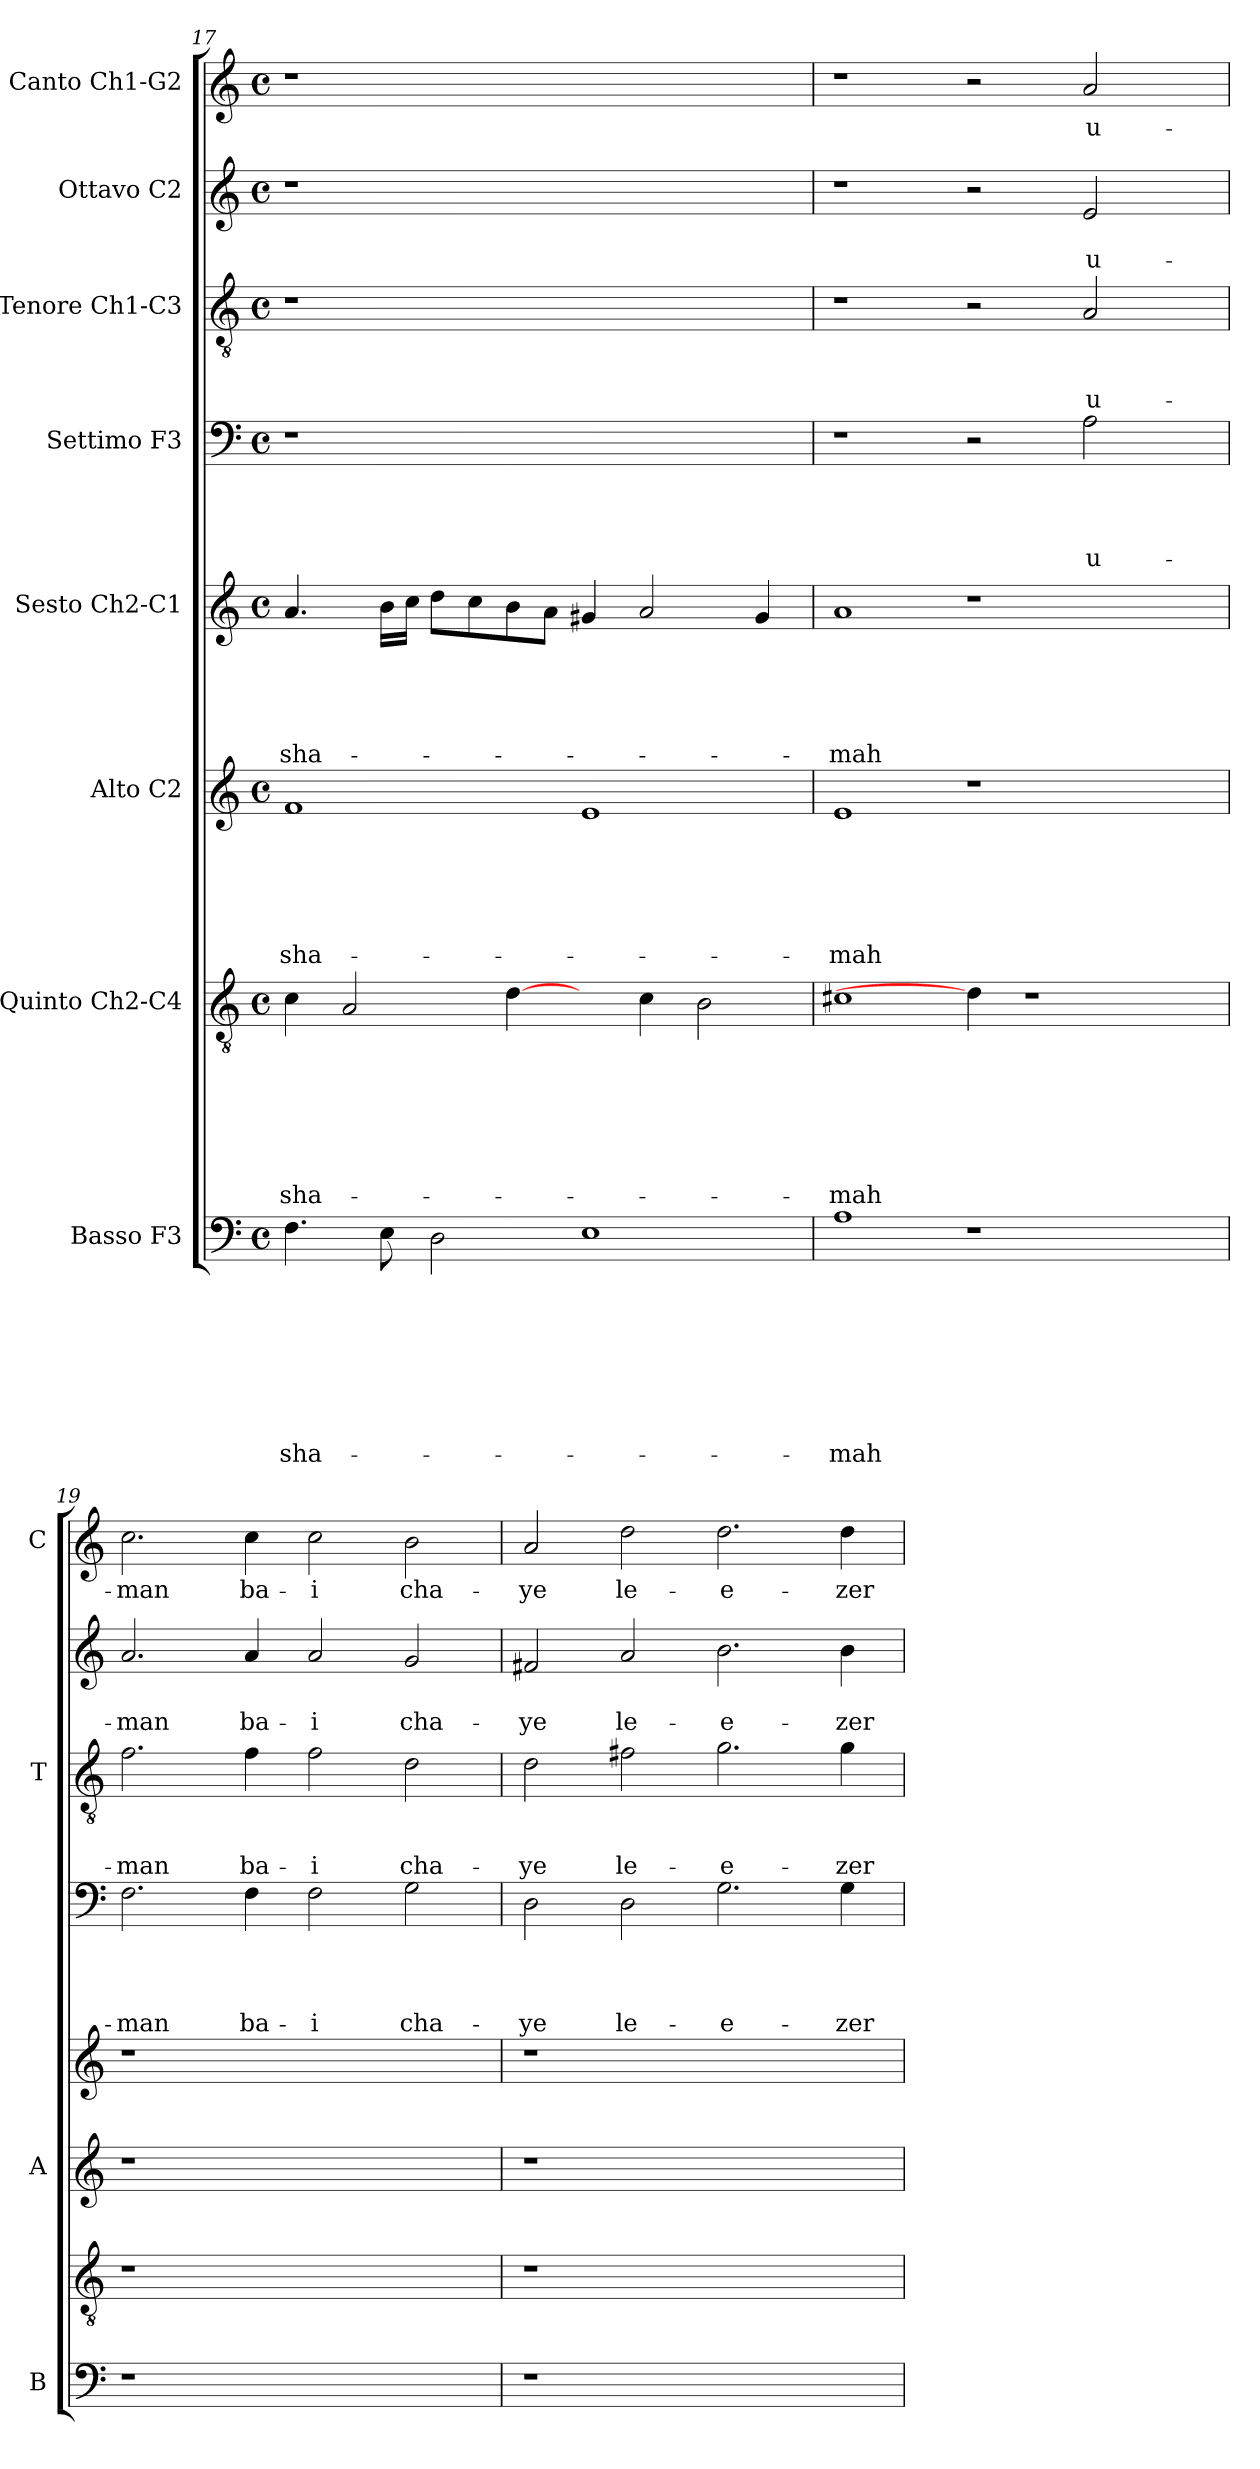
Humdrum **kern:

**kern	**text	**text	**text	**text	**text	**text	**text	**text	**kern	**text	**text	**text	**text	**text	**text	**text	**kern	**text	**text	**text	**text	**text	**text	**kern	**text	**text	**text	**text	**text	**kern	**text	**text	**text	**text	**kern	**text	**text	**text	**kern	**text	**text	**kern	**text
*part8	*part8	*part8	*part8	*part8	*part8	*part8	*part8	*part8	*part7	*part7	*part7	*part7	*part7	*part7	*part7	*part7	*part6	*part6	*part6	*part6	*part6	*part6	*part6	*part5	*part5	*part5	*part5	*part5	*part5	*part4	*part4	*part4	*part4	*part4	*part3	*part3	*part3	*part3	*part2	*part2	*part2	*part1	*part1
*staff8	*staff8	*staff8	*staff8	*staff8	*staff8	*staff8	*staff8	*staff8	*staff7	*staff7	*staff7	*staff7	*staff7	*staff7	*staff7	*staff7	*staff6	*staff6	*staff6	*staff6	*staff6	*staff6	*staff6	*staff5	*staff5	*staff5	*staff5	*staff5	*staff5	*staff4	*staff4	*staff4	*staff4	*staff4	*staff3	*staff3	*staff3	*staff3	*staff2	*staff2	*staff2	*staff1	*staff1
*I"Basso F3	*	*	*	*	*	*	*	*	*I"Quinto Ch2-C4	*	*	*	*	*	*	*	*I"Alto C2	*	*	*	*	*	*	*I"Sesto Ch2-C1	*	*	*	*	*	*I"Settimo F3	*	*	*	*	*I"Tenore Ch1-C3	*	*	*	*I"Ottavo C2	*	*	*I"Canto Ch1-G2	*
*I'B	*	*	*	*	*	*	*	*	*	*	*	*	*	*	*	*	*I'A	*	*	*	*	*	*	*	*	*	*	*	*	*	*	*	*	*	*I'T	*	*	*	*	*	*	*I'C	*
*clefF4	*	*	*	*	*	*	*	*	*clefGv2	*	*	*	*	*	*	*	*clefG2	*	*	*	*	*	*	*clefG2	*	*	*	*	*	*clefF4	*	*	*	*	*clefGv2	*	*	*	*clefG2	*	*	*clefG2	*
*k[]	*	*	*	*	*	*	*	*	*k[]	*	*	*	*	*	*	*	*k[]	*	*	*	*	*	*	*k[]	*	*	*	*	*	*k[]	*	*	*	*	*k[]	*	*	*	*k[]	*	*	*k[]	*
*C:	*	*	*	*	*	*	*	*	*C:	*	*	*	*	*	*	*	*C:	*	*	*	*	*	*	*C:	*	*	*	*	*	*C:	*	*	*	*	*C:	*	*	*	*C:	*	*	*C:	*
*M4/4	*	*	*	*	*	*	*	*	*M4/4	*	*	*	*	*	*	*	*M4/4	*	*	*	*	*	*	*M4/4	*	*	*	*	*	*M4/4	*	*	*	*	*M4/4	*	*	*	*M4/4	*	*	*M4/4	*
*met(c)	*	*	*	*	*	*	*	*	*met(c)	*	*	*	*	*	*	*	*met(c)	*	*	*	*	*	*	*met(c)	*	*	*	*	*	*met(c)	*	*	*	*	*met(c)	*	*	*	*met(c)	*	*	*met(c)	*
=17	=17	=17	=17	=17	=17	=17	=17	=17	=17	=17	=17	=17	=17	=17	=17	=17	=17	=17	=17	=17	=17	=17	=17	=17	=17	=17	=17	=17	=17	=17	=17	=17	=17	=17	=17	=17	=17	=17	=17	=17	=17	=17	=17
!	!	!	!	!	!	!	!	!LO:LY:b	!	!	!	!	!	!	!	!LO:LY:b	!	!	!	!	!	!	!LO:LY:b	!	!	!	!	!	!LO:LY:b	!	!	!	!	!	!	!	!	!	!	!	!	!	!
4.F\	.	.	.	.	.	.	.	sha-	4c\	.	.	.	.	.	.	sha-	1f	.	.	.	.	.	sha-	4.a/	.	.	.	.	sha-	1r	.	.	.	.	1r	.	.	.	1r	.	.	1r	.
.	.	.	.	.	.	.	.	.	2A/	.	.	.	.	.	.	.	.	.	.	.	.	.	.	.	.	.	.	.	.	.	.	.	.	.	.	.	.	.	.	.	.	.	.
8E\	.	.	.	.	.	.	.	.	.	.	.	.	.	.	.	.	.	.	.	.	.	.	.	16b\LL	.	.	.	.	.	.	.	.	.	.	.	.	.	.	.	.	.	.	.
.	.	.	.	.	.	.	.	.	.	.	.	.	.	.	.	.	.	.	.	.	.	.	.	16cc\JJ	.	.	.	.	.	.	.	.	.	.	.	.	.	.	.	.	.	.	.
2D\	.	.	.	.	.	.	.	.	.	.	.	.	.	.	.	.	.	.	.	.	.	.	.	8dd\L	.	.	.	.	.	.	.	.	.	.	.	.	.	.	.	.	.	.	.
.	.	.	.	.	.	.	.	.	.	.	.	.	.	.	.	.	.	.	.	.	.	.	.	8cc\	.	.	.	.	.	.	.	.	.	.	.	.	.	.	.	.	.	.	.
.	.	.	.	.	.	.	.	.	[4d\	.	.	.	.	.	.	.	.	.	.	.	.	.	.	8b\	.	.	.	.	.	.	.	.	.	.	.	.	.	.	.	.	.	.	.
.	.	.	.	.	.	.	.	.	.	.	.	.	.	.	.	.	.	.	.	.	.	.	.	8a\J	.	.	.	.	.	.	.	.	.	.	.	.	.	.	.	.	.	.	.
1E	.	.	.	.	.	.	.	.	4ryy	.	.	.	.	.	.	.	1e	.	.	.	.	.	.	4g#X/	.	.	.	.	.	1ryy	.	.	.	.	1ryy	.	.	.	1ryy	.	.	1ryy	.
.	.	.	.	.	.	.	.	.	4c\	.	.	.	.	.	.	.	.	.	.	.	.	.	.	2a/	.	.	.	.	.	.	.	.	.	.	.	.	.	.	.	.	.	.	.
.	.	.	.	.	.	.	.	.	2B\	.	.	.	.	.	.	.	.	.	.	.	.	.	.	.	.	.	.	.	.	.	.	.	.	.	.	.	.	.	.	.	.	.	.
.	.	.	.	.	.	.	.	.	.	.	.	.	.	.	.	.	.	.	.	.	.	.	.	4g#/	.	.	.	.	.	.	.	.	.	.	.	.	.	.	.	.	.	.	.
=18	=18	=18	=18	=18	=18	=18	=18	=18	=18	=18	=18	=18	=18	=18	=18	=18	=18	=18	=18	=18	=18	=18	=18	=18	=18	=18	=18	=18	=18	=18	=18	=18	=18	=18	=18	=18	=18	=18	=18	=18	=18	=18	=18
!	!	!	!	!	!	!	!	!LO:LY:b	!	!	!	!	!	!	!	!LO:LY:b	!	!	!	!	!	!	!LO:LY:b	!	!	!	!	!	!LO:LY:b	!	!	!	!	!	!	!	!	!	!	!	!	!	!
1A	.	.	.	.	.	.	.	-mah	1c#X	.	.	.	.	.	.	-mah	1e	.	.	.	.	.	-mah	1a	.	.	.	.	-mah	1r	.	.	.	.	1r	.	.	.	1r	.	.	1r	.
1r	.	.	.	.	.	.	.	.	4d\]	.	.	.	.	.	.	.	1r	.	.	.	.	.	.	1r	.	.	.	.	.	2r	.	.	.	.	2r	.	.	.	2r	.	.	2r	.
.	.	.	.	.	.	.	.	.	1r	.	.	.	.	.	.	.	.	.	.	.	.	.	.	.	.	.	.	.	.	.	.	.	.	.	.	.	.	.	.	.	.	.	.
!	!	!	!	!	!	!	!	!	!	!	!	!	!	!	!	!	!	!	!	!	!	!	!	!	!	!	!	!	!	!	!	!	!	!LO:LY:b	!	!	!	!LO:LY:b	!	!	!LO:LY:b	!	!LO:LY:b
.	.	.	.	.	.	.	.	.	.	.	.	.	.	.	.	.	.	.	.	.	.	.	.	.	.	.	.	.	.	2A\	.	.	.	u-	2A/	.	.	u-	2e/	.	u-	2a/	u-
4ryy	.	.	.	.	.	.	.	.	.	.	.	.	.	.	.	.	4ryy	.	.	.	.	.	.	4ryy	.	.	.	.	.	4ryy	.	.	.	.	4ryy	.	.	.	4ryy	.	.	4ryy	.
=19	=19	=19	=19	=19	=19	=19	=19	=19	=19	=19	=19	=19	=19	=19	=19	=19	=19	=19	=19	=19	=19	=19	=19	=19	=19	=19	=19	=19	=19	=19	=19	=19	=19	=19	=19	=19	=19	=19	=19	=19	=19	=19	=19
!	!	!	!	!	!	!	!	!	!	!	!	!	!	!	!	!	!	!	!	!	!	!	!	!	!	!	!	!	!	!	!	!	!	!LO:LY:b	!	!	!	!LO:LY:b	!	!	!LO:LY:b	!	!LO:LY:b
1r	.	.	.	.	.	.	.	.	1r	.	.	.	.	.	.	.	1r	.	.	.	.	.	.	1r	.	.	.	.	.	2.F\	.	.	.	-man	2.f\	.	.	-man	2.a/	.	-man	2.cc\	-man
!	!	!	!	!	!	!	!	!	!	!	!	!	!	!	!	!	!	!	!	!	!	!	!	!	!	!	!	!	!	!	!	!	!	!LO:LY:b	!	!	!	!LO:LY:b	!	!	!LO:LY:b	!	!LO:LY:b
.	.	.	.	.	.	.	.	.	.	.	.	.	.	.	.	.	.	.	.	.	.	.	.	.	.	.	.	.	.	4F\	.	.	.	ba-	4f\	.	.	ba-	4a/	.	ba-	4cc\	ba-
!	!	!	!	!	!	!	!	!	!	!	!	!	!	!	!	!	!	!	!	!	!	!	!	!	!	!	!	!	!	!	!	!	!	!LO:LY:b	!	!	!	!LO:LY:b	!	!	!LO:LY:b	!	!LO:LY:b
1ryy	.	.	.	.	.	.	.	.	1ryy	.	.	.	.	.	.	.	1ryy	.	.	.	.	.	.	1ryy	.	.	.	.	.	2F\	.	.	.	-i	2f\	.	.	-i	2a/	.	-i	2cc\	-i
!	!	!	!	!	!	!	!	!	!	!	!	!	!	!	!	!	!	!	!	!	!	!	!	!	!	!	!	!	!	!	!	!	!	!LO:LY:b	!	!	!	!LO:LY:b	!	!	!LO:LY:b	!	!LO:LY:b
.	.	.	.	.	.	.	.	.	.	.	.	.	.	.	.	.	.	.	.	.	.	.	.	.	.	.	.	.	.	2G\	.	.	.	cha-	2d\	.	.	cha-	2g/	.	cha-	2b\	cha-
=20	=20	=20	=20	=20	=20	=20	=20	=20	=20	=20	=20	=20	=20	=20	=20	=20	=20	=20	=20	=20	=20	=20	=20	=20	=20	=20	=20	=20	=20	=20	=20	=20	=20	=20	=20	=20	=20	=20	=20	=20	=20	=20	=20
!	!	!	!	!	!	!	!	!	!	!	!	!	!	!	!	!	!	!	!	!	!	!	!	!	!	!	!	!	!	!	!	!	!	!LO:LY:b	!	!	!	!LO:LY:b	!	!	!LO:LY:b	!	!LO:LY:b
1r	.	.	.	.	.	.	.	.	1r	.	.	.	.	.	.	.	1r	.	.	.	.	.	.	1r	.	.	.	.	.	2D\	.	.	.	-ye	2d\	.	.	-ye	2f#X/	.	-ye	2a/	-ye
!	!	!	!	!	!	!	!	!	!	!	!	!	!	!	!	!	!	!	!	!	!	!	!	!	!	!	!	!	!	!	!	!	!	!LO:LY:b	!	!	!	!LO:LY:b	!	!	!LO:LY:b	!	!LO:LY:b
.	.	.	.	.	.	.	.	.	.	.	.	.	.	.	.	.	.	.	.	.	.	.	.	.	.	.	.	.	.	2D\	.	.	.	le-	2f#X\	.	.	le-	2a/	.	le-	2dd\	le-
!	!	!	!	!	!	!	!	!	!	!	!	!	!	!	!	!	!	!	!	!	!	!	!	!	!	!	!	!	!	!	!	!	!	!LO:LY:b	!	!	!	!LO:LY:b	!	!	!LO:LY:b	!	!LO:LY:b
1ryy	.	.	.	.	.	.	.	.	1ryy	.	.	.	.	.	.	.	1ryy	.	.	.	.	.	.	1ryy	.	.	.	.	.	2.G\	.	.	.	-e-	2.g\	.	.	-e-	2.b\	.	-e-	2.dd\	-e-
!	!	!	!	!	!	!	!	!	!	!	!	!	!	!	!	!	!	!	!	!	!	!	!	!	!	!	!	!	!	!	!	!	!	!LO:LY:b	!	!	!	!LO:LY:b	!	!	!LO:LY:b	!	!LO:LY:b
.	.	.	.	.	.	.	.	.	.	.	.	.	.	.	.	.	.	.	.	.	.	.	.	.	.	.	.	.	.	4G\	.	.	.	-zer	4g\	.	.	-zer	4b\	.	-zer	4dd\	-zer
=	=	=	=	=	=	=	=	=	=	=	=	=	=	=	=	=	=	=	=	=	=	=	=	=	=	=	=	=	=	=	=	=	=	=	=	=	=	=	=	=	=	=	=
*-	*-	*-	*-	*-	*-	*-	*-	*-	*-	*-	*-	*-	*-	*-	*-	*-	*-	*-	*-	*-	*-	*-	*-	*-	*-	*-	*-	*-	*-	*-	*-	*-	*-	*-	*-	*-	*-	*-	*-	*-	*-	*-	*-
